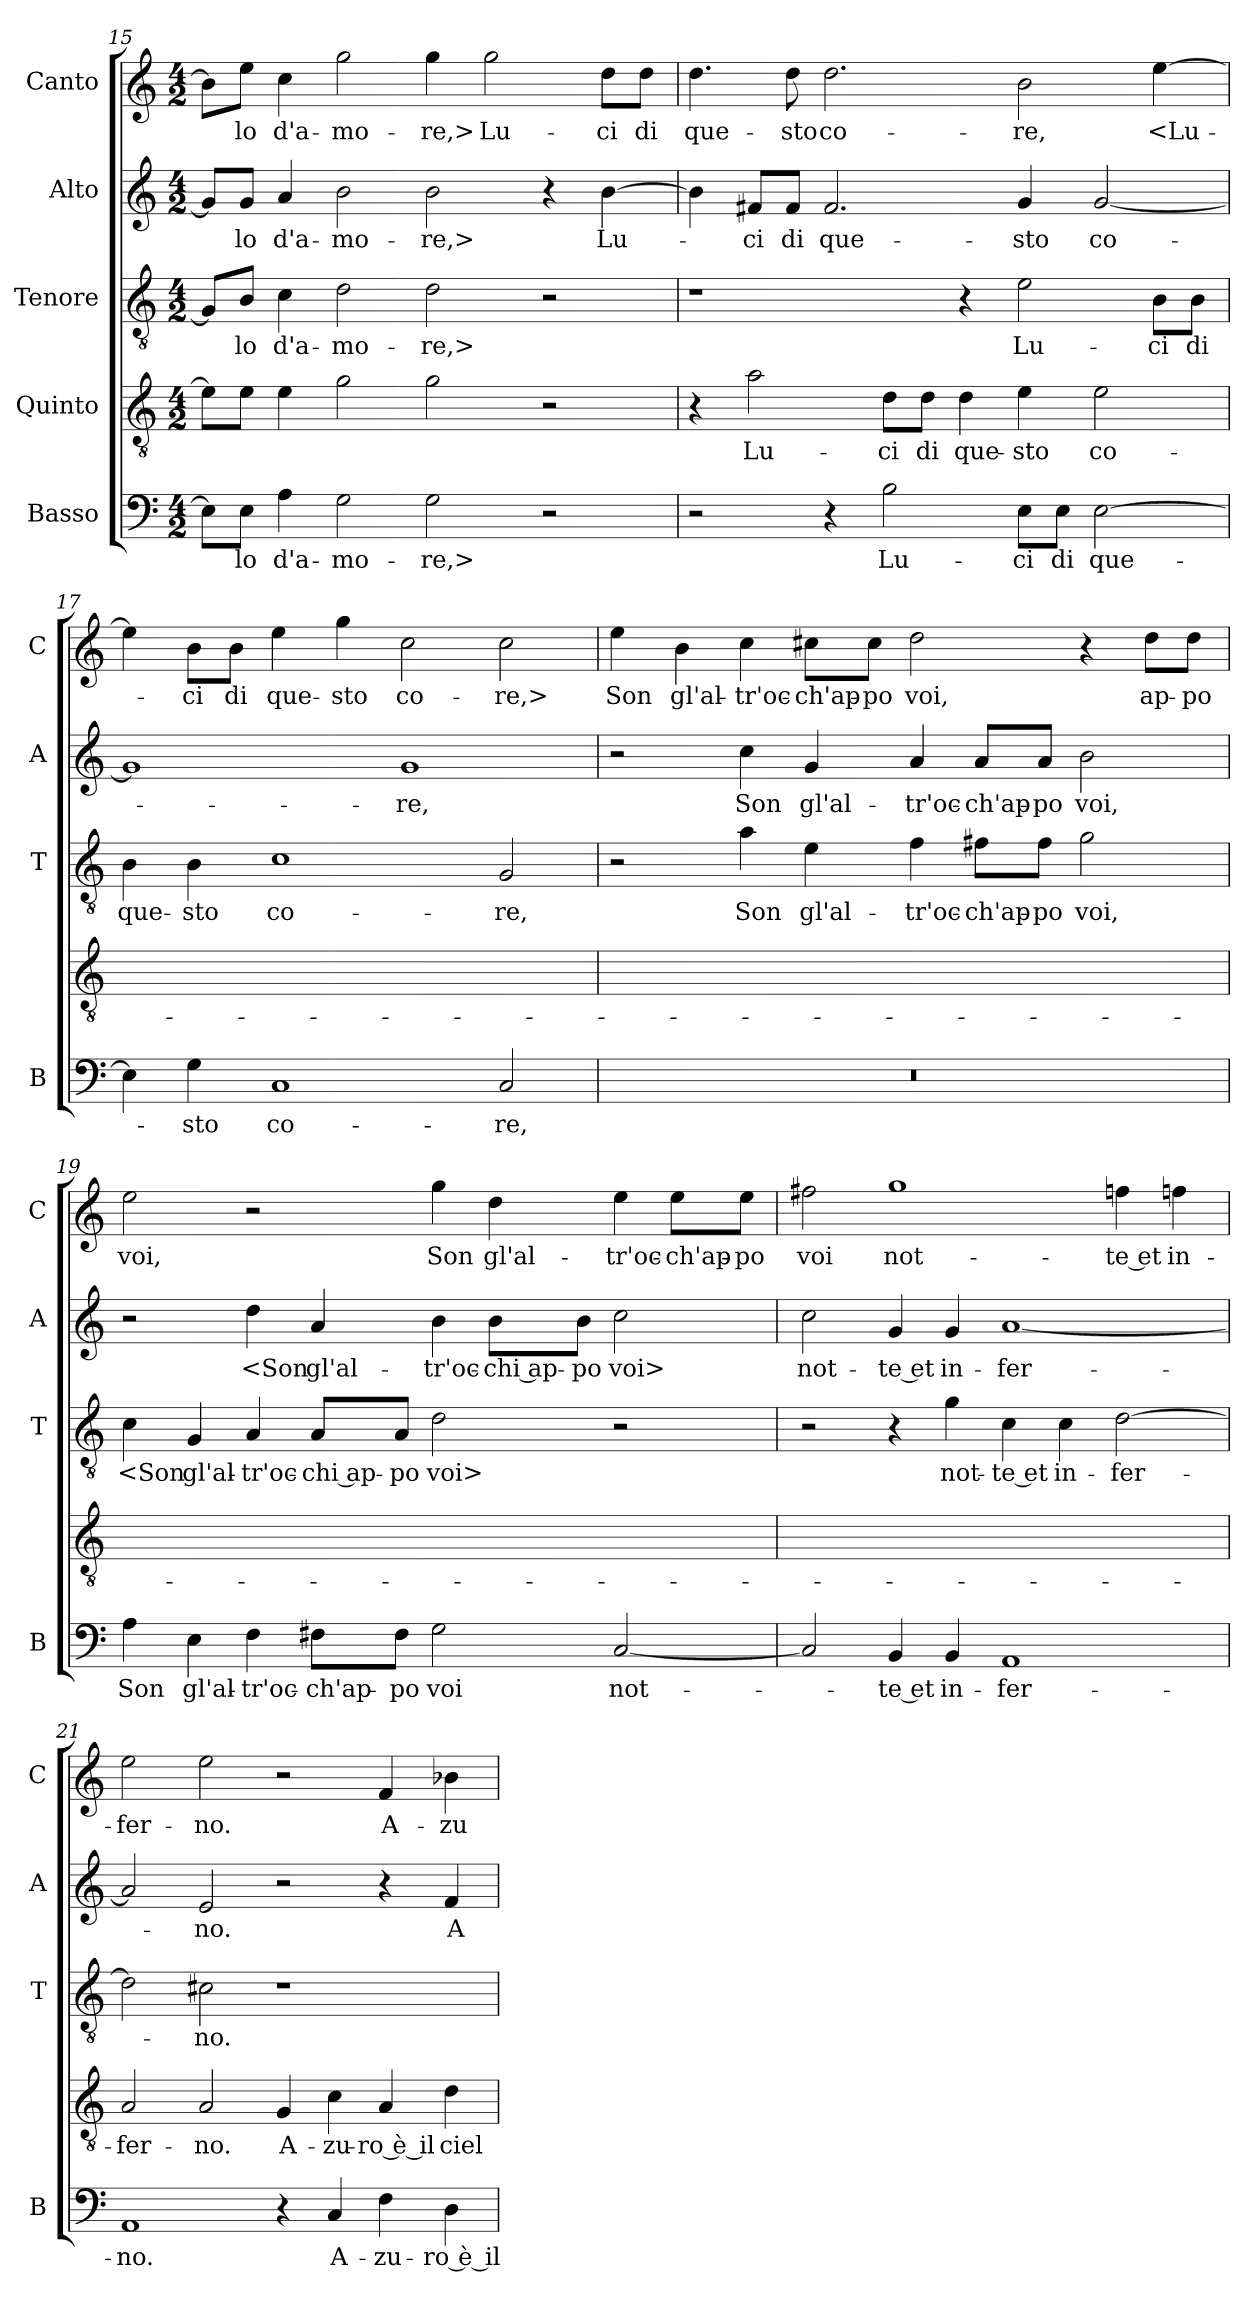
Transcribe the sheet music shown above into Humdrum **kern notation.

**kern	**text	**kern	**text	**kern	**text	**kern	**text	**kern	**text
*part5	*part5	*part4	*part4	*part3	*part3	*part2	*part2	*part1	*part1
*staff5	*staff5	*staff4	*staff4	*staff3	*staff3	*staff2	*staff2	*staff1	*staff1
*I"Basso	*	*I"Quinto	*	*I"Tenore	*	*I"Alto	*	*I"Canto	*
*I'B	*	*	*	*I'T	*	*I'A	*	*I'C	*
*clefF4	*	*clefGv2	*	*clefGv2	*	*clefG2	*	*clefG2	*
*k[]	*	*k[]	*	*k[]	*	*k[]	*	*k[]	*
*M4/2	*	*M4/2	*	*M4/2	*	*M4/2	*	*M4/2	*
=15	=15	=15	=15	=15	=15	=15	=15	=15	=15
8EL]	.	8eL]	.	8GL]	.	8gL]	.	8bL]	.
8EJ	-lo	8eJ	.	8BJ	-lo	8gJ	-lo	8eeJ	-lo
4A	d'a-	4e	.	4c	d'a-	4a	d'a-	4cc	d'a-
2G	-mo-	2g	.	2d	-mo-	2b	-mo-	2gg	-mo-
2G	-re,>	2g	.	2d	-re,>	2b	-re,>	4gg	-re,>
.	.	.	.	.	.	.	.	2gg	Lu-
2r	.	2r	.	2r	.	4r	.	.	.
.	.	.	.	.	.	[4b	Lu-	8ddL	-ci
.	.	.	.	.	.	.	.	8ddJ	di
=16	=16	=16	=16	=16	=16	=16	=16	=16	=16
2r	.	4r	.	1r	.	4b]	.	4.dd	que-
.	.	2a	Lu-	.	.	8f#XL	-ci	.	.
.	.	.	.	.	.	8f#J	di	8dd	-sto
4r	.	.	.	.	.	2.f#	que-	2.dd	co-
2B	Lu-	8dL	-ci	.	.	.	.	.	.
.	.	8dJ	di	.	.	.	.	.	.
.	.	4d	que-	4r	.	.	.	.	.
8EL	-ci	4e	-sto	2e	Lu-	4g	-sto	2b	-re,
8EJ	di	.	.	.	.	.	.	.	.
[2E	que-	2e	co-	.	.	[2g	co-	.	.
.	.	.	.	8BL	-ci	.	.	[4ee	<Lu-
.	.	.	.	8BJ	di	.	.	.	.
=17	=17	=17	=17	=17	=17	=17	=17	=17	=17
4E]	.	0ryy	.	4B	que-	1g]	.	4ee]	.
4G	-sto	.	.	4B	-sto	.	.	8bL	-ci
.	.	.	.	.	.	.	.	8bJ	di
1C	co-	.	.	1c	co-	.	.	4ee	que-
.	.	.	.	.	.	.	.	4gg	-sto
.	.	.	.	.	.	1g	-re,	2cc	co-
2C	-re,	.	.	2G	-re,	.	.	2cc	-re,>
=18	=18	=18	=18	=18	=18	=18	=18	=18	=18
0r	.	0ryy	.	2r	.	2r	.	4ee	Son
.	.	.	.	.	.	.	.	4b	gl'al-
.	.	.	.	4a	Son	4cc	Son	4cc	-tr'oc-
.	.	.	.	4e	gl'al-	4g	gl'al-	8cc#XL	-ch'ap-
.	.	.	.	.	.	.	.	8cc#J	-po
.	.	.	.	4f	-tr'oc-	4a	-tr'oc-	2dd	voi,
.	.	.	.	8f#XL	-ch'ap-	8aL	-ch'ap-	.	.
.	.	.	.	8f#J	-po	8aJ	-po	.	.
.	.	.	.	2g	voi,	2b	voi,	4r	.
.	.	.	.	.	.	.	.	8ddL	ap-
.	.	.	.	.	.	.	.	8ddJ	-po
=19	=19	=19	=19	=19	=19	=19	=19	=19	=19
4A	Son	0ryy	.	4c	<Son	2r	.	2ee	voi,
4E	gl'al-	.	.	4G	gl'al-	.	.	.	.
4F	-tr'oc-	.	.	4A	-tr'oc-	4dd	<Son	2r	.
8F#XL	-ch'ap-	.	.	8AL	-chi ap-	4a	gl'al-	.	.
8F#J	-po	.	.	8AJ	-po	.	.	.	.
2G	voi	.	.	2d	voi>	4b	-tr'oc-	4gg	Son
.	.	.	.	.	.	8bL	-chi ap-	4dd	gl'al-
.	.	.	.	.	.	8bJ	-po	.	.
[2C	not-	.	.	2r	.	2cc	voi>	4ee	-tr'oc-
.	.	.	.	.	.	.	.	8eeL	-ch'ap-
.	.	.	.	.	.	.	.	8eeJ	-po
=20	=20	=20	=20	=20	=20	=20	=20	=20	=20
2C]	.	0ryy	.	2r	.	2cc	not-	2ff#X	voi
4BB	-te et	.	.	4r	.	4g	-te et	1gg	not-
4BB	in-	.	.	4g	not-	4g	in-	.	.
1AA	-fer-	.	.	4c	-te et	[1a	-fer-	.	.
.	.	.	.	4c	in-	.	.	.	.
.	.	.	.	[2d	-fer-	.	.	4ffn	-te et
.	.	.	.	.	.	.	.	4ffn	in-
=21	=21	=21	=21	=21	=21	=21	=21	=21	=21
1AA	-no.	2A	-fer-	2d]	.	2a]	.	2ee	-fer-
.	.	2A	-no.	2c#X	-no.	2e	-no.	2ee	-no.
4r	.	4G	A-	1r	.	2r	.	2r	.
4C	A-	4c	-zu-	.	.	.	.	.	.
4F	-zu-	4A	-ro è il	.	.	4r	.	4f	A-
4D	-ro è il	4d	ciel	.	.	4f	A-	4b-X	-zu-
=	=	=	=	=	=	=	=	=	=
*-	*-	*-	*-	*-	*-	*-	*-	*-	*-
